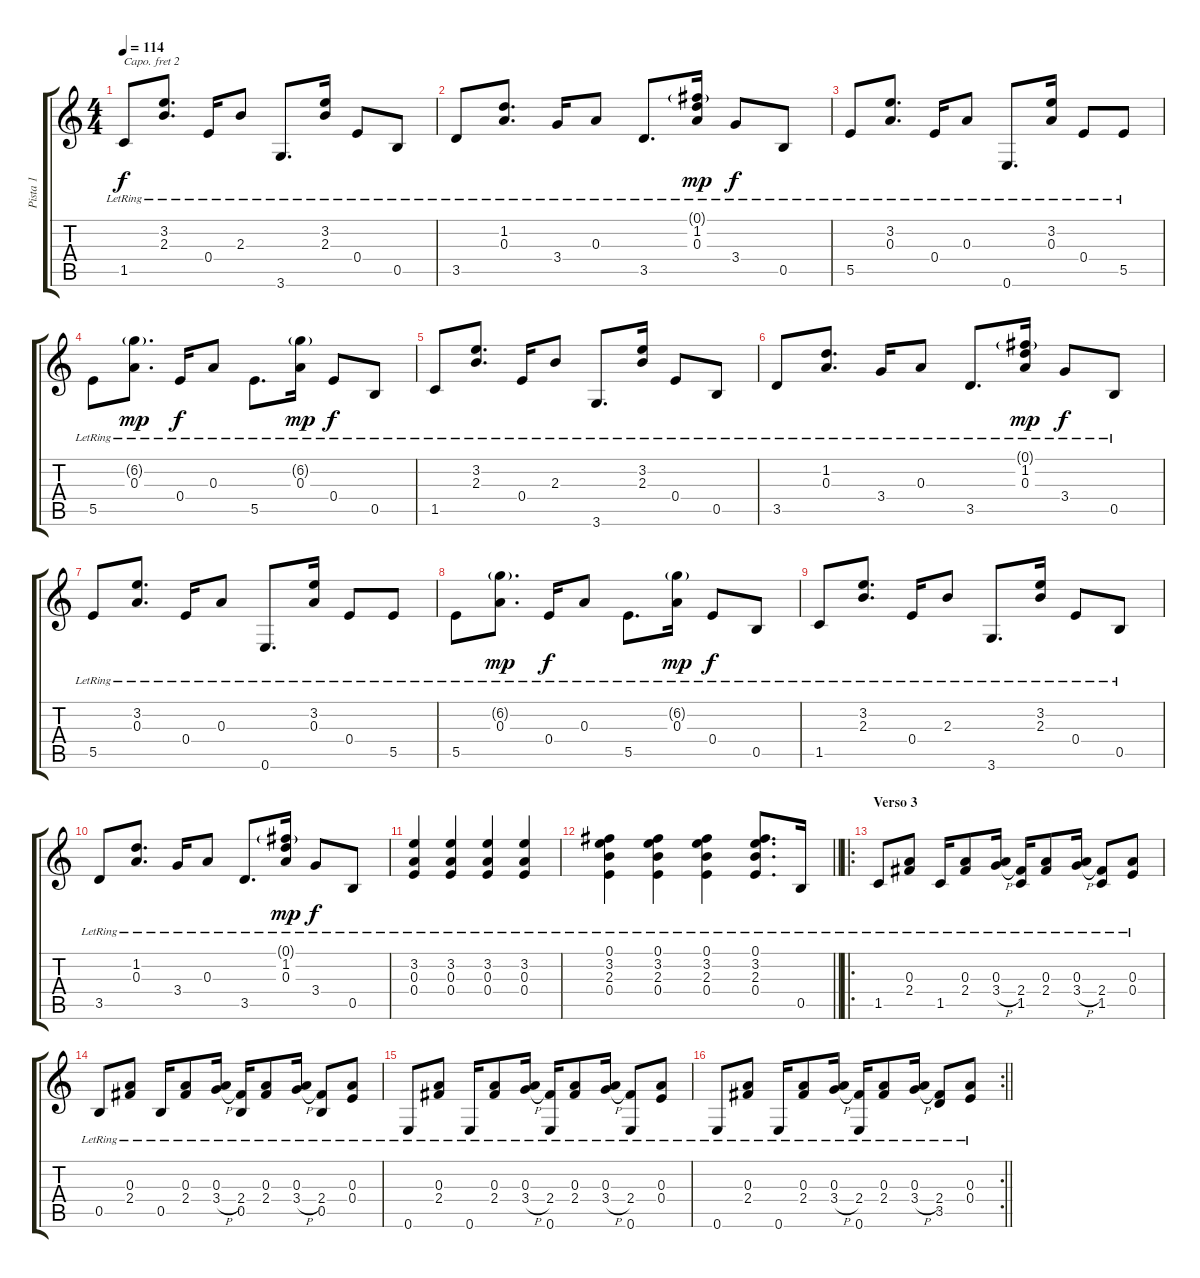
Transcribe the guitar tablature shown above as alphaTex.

\track ("Pista 1" "Pista 1") {instrument acousticguitarnylon}
\staff {score tabs}
\capo 2
\tuning (E4 B3 G3 D3 A2 D2) {hide}
\ts (4 4)
\tempo 114
\clef g2
\ks c
1.5{lr}.8{dy f} (3.2{lr} 2.3{lr}).8{d} 0.4{lr}.16 2.3{lr}.8 3.6{lr}.8{d} (3.2{lr} 2.3{lr}).16 0.4{lr}.8 0.5{lr}.8 |
3.5{lr}.8 (1.2{lr} 0.3{lr}).8{d} 3.4{lr}.16 0.3{lr}.8 3.5{lr}.8{d} (0.1{g lr} 1.2{lr} 0.3{lr}).16{dy mp} 3.4{lr}.8{dy f} 0.5{lr}.8 |
5.5{lr}.8 (3.2{lr} 0.3{lr}).8{d} 0.4{lr}.16 0.3{lr}.8 0.6{lr}.8{d} (3.2{lr} 0.3{lr}).16 0.4{lr}.8 5.5{lr}.8 |
5.5{lr}.8 (6.2{g lr} 0.3{lr}).8{d dy mp} 0.4{lr}.16{dy f} 0.3{lr}.8 5.5{lr}.8{d} (6.2{g lr} 0.3{lr}).16{dy mp} 0.4{lr}.8{dy f} 0.5{lr}.8 |
1.5{lr}.8 (3.2{lr} 2.3{lr}).8{d} 0.4{lr}.16 2.3{lr}.8 3.6{lr}.8{d} (3.2{lr} 2.3{lr}).16 0.4{lr}.8 0.5{lr}.8 |
3.5{lr}.8 (1.2{lr} 0.3{lr}).8{d} 3.4{lr}.16 0.3{lr}.8 3.5{lr}.8{d} (0.1{g lr} 1.2{lr} 0.3{lr}).16{dy mp} 3.4{lr}.8{dy f} 0.5{lr}.8 |
5.5{lr}.8 (3.2{lr} 0.3{lr}).8{d} 0.4{lr}.16 0.3{lr}.8 0.6{lr}.8{d} (3.2{lr} 0.3{lr}).16 0.4{lr}.8 5.5{lr}.8 |
5.5{lr}.8 (6.2{g lr} 0.3{lr}).8{d dy mp} 0.4{lr}.16{dy f} 0.3{lr}.8 5.5{lr}.8{d} (6.2{g lr} 0.3{lr}).16{dy mp} 0.4{lr}.8{dy f} 0.5{lr}.8 |
1.5{lr}.8 (3.2{lr} 2.3{lr}).8{d} 0.4{lr}.16 2.3{lr}.8 3.6{lr}.8{d} (3.2{lr} 2.3{lr}).16 0.4{lr}.8 0.5{lr}.8 |
3.5{lr}.8 (1.2{lr} 0.3{lr}).8{d} 3.4{lr}.16 0.3{lr}.8 3.5{lr}.8{d} (0.1{g lr} 1.2{lr} 0.3{lr}).16{dy mp} 3.4{lr}.8{dy f} 0.5{lr}.8 |
(3.2{lr} 0.3{lr} 0.4{lr}).4 (3.2{lr} 0.3{lr} 0.4{lr}).4 (3.2{lr} 0.3{lr} 0.4{lr}).4 (3.2{lr} 0.3{lr} 0.4{lr}).4 |
\barLineRight lightlight
(0.1{lr} 3.2{lr} 2.3{lr} 0.4{lr}).4 (0.1{lr} 3.2{lr} 2.3{lr} 0.4{lr}).4 (0.1{lr} 3.2{lr} 2.3{lr} 0.4{lr}).4 (0.1{lr} 3.2{lr} 2.3{lr} 0.4{lr}).8{d} 0.5{lr}.16 |
\ro
\section ("" "Verso 3")
1.5{lr}.8 (0.3{lr} 2.4{lr}).8 1.5{lr}.16 (0.3{lr} 2.4{lr}).8 (0.3{lr} 3.4{h lr}).16 (2.4{lr} 1.5{lr}).16 (0.3{lr} 2.4{lr}).8 (0.3{lr} 3.4{h lr}).16 (2.4{lr} 1.5{lr}).8 (0.3{lr} 0.4{lr}).8 |
0.5{lr}.8 (0.3{lr} 2.4{lr}).8 0.5{lr}.16 (0.3{lr} 2.4{lr}).8 (0.3{lr} 3.4{h lr}).16 (2.4{lr} 0.5{lr}).16 (0.3{lr} 2.4{lr}).8 (0.3{lr} 3.4{h lr}).16 (2.4{lr} 0.5{lr}).8 (0.3{lr} 0.4{lr}).8 |
0.6{lr}.8 (0.3{lr} 2.4{lr}).8 0.6{lr}.16 (0.3{lr} 2.4{lr}).8 (0.3{lr} 3.4{h lr}).16 (2.4{lr} 0.6{lr}).16 (0.3{lr} 2.4{lr}).8 (0.3{lr} 3.4{h lr}).16 (2.4{lr} 0.6{lr}).8 (0.3{lr} 0.4{lr}).8 |
\rc 2
\barLineRight lightlight
0.6{lr}.8 (0.3{lr} 2.4{lr}).8 0.6{lr}.16 (0.3{lr} 2.4{lr}).8 (0.3{lr} 3.4{h lr}).16 (2.4{lr} 0.6{lr}).16 (0.3{lr} 2.4{lr}).8 (0.3{lr} 3.4{h lr}).16 (2.4{lr} 3.5{lr}).8 (0.3{lr} 0.4{lr}).8
